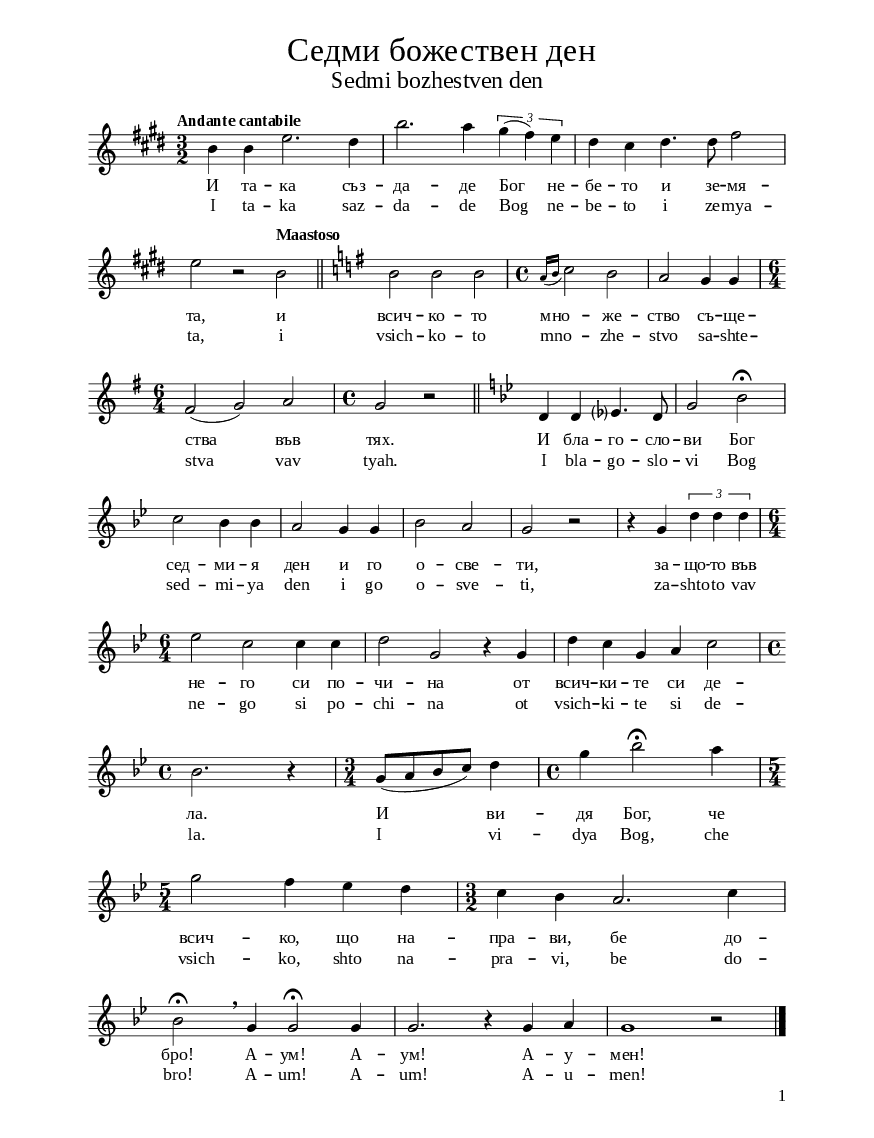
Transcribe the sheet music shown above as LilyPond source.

\version "2.24.0"

% include paper part and global functions
\include "include/globals.ily"

\bookpart {
  \include "include/bookpart-paper.ily"
  \score {
    \include "include/score-layout.ily"

    \new Voice \absolute {
      \clef treble
      \key e \major
      \time 3/2
      \tempo "Andante cantabile"
      \autoBeamOff
      b'4  b'4 e''2.  dis''4 | % 258
      b''2.  a''4 \tupletUp  \times 2/3 {
        \once \override Slur.positions = #'(1 . 1) gis''4 (  fis''4 )  e''4
      }
      | % 259
      dis''4  cis''4  dis''4.  dis''8
      fis''2 \break |
      e''2 r2   \tempo "Maastoso" b'2  \bar
      "||"
      \key g \major | % 261
      b'2  b'2  b'2 | % 262
      \time 4/4  |

      \grace { a'16 ([b'16] } c''2) b'2 | a'2 g'4 g'4 | \break

      \time 6/4  | % 264
      fis'2 ( g'2 ) a'2 | % 265
      \time 4/4  | % 265
      g'2 r2 \bar "||"
      \key bes \major | % 266
      d'4 d'4 es'?4. d'8 | % 267
      g'2  bes'2 ^\fermata \break | % 268
      c''2  bes'4  bes'4 | % 269
      a'2 g'4 g'4 |
      bes'2 a'2 | % 271
      g'2 r2 | % 272
      r4 g'4 \times 2/3 {
        d''4  d''4  d''4
      }
      \break | % 273
      \time 6/4  | % 273
      es''2  c''2  c''4  c''4 | % 274
      d''2 g'2 r4 g'4 | % 275
      d''4  c''4 g'4 a'4  c''2
      \break | % 276
      \time 4/4  | % 276
      bes'2. r4 | % 277
      \time 3/4  | % 277
      g'8 ( [ a'8 bes'8 c''8 ) ]
      d''4 | % 278
      \time 4/4  | % 278
      g''4  bes''2 ^\fermata  a''4 \break | % 279
      \time 5/4  | % 279
      g''2  f''4  es''4  d''4 |
      \time 3/2  |
      c''4  bes'4 a'2.  c''4 \break | % 281
      bes'2 ^\fermata \breathe g'4 g'2 ^\fermata
      g'4 | % 282
      g'2. r4 g'4 a'4 | % 283
      g'1 r2 \bar "|."
    }
    \addlyrics {
      И та -- ка съз -- да -- де
      Бог  не -- бе -- то и зе -- мя --
      та, и всич -- ко -- то
      мно -- же -- ство съ -- ще -- ства  във
      тях. И бла -- го -- сло -- ви Бог
      сед -- ми -- я ден и го о -- све --
      ти, за -- що -- то във не -- го си
      по -- чи -- на от всич -- ки -- те
      си де -- ла. И    ви -- дя
      Бог, че всич -- ко, що на -- пра --
      ви, бе до -- бро! А -- ум! А -- ум!
      А -- у -- мен!}
      \addlyrics {
        I ta -- ka saz -- da -- de
        Bog  ne -- be -- to i ze -- mya --
        ta, i vsich -- ko -- to
        mno -- zhe -- stvo sa -- shte -- stva  vav
        tyah. I bla -- go -- slo -- vi Bog
        sed -- mi -- ya den i go o -- sve --
        ti, za -- shto -- to vav ne -- go si
        po -- chi -- na ot vsich -- ki -- te
        si de -- la. I    vi -- dya
        Bog, che vsich -- ko, shto na -- pra --
        vi, be do -- bro! A -- um! A -- um!
        A -- u -- men!}


        \header {
          title = \titleFunc " Седми божествен ден" "Sedmi bozhestven den"
        }

        \midi{}

      } % score
      \pageBreak

      % include foreign translation(s) of the song
      \version "2.24.0"

\markup \fill-line { \fontsize #deTitleFontSize "Siebter göttlicher Tag" }
\markup \null
\markup \null
\markup \fontsize #deCoupletFontSize {
  \hspace #7
  \override #`(baseline-skip . ,deCoupletBaselineSkip)

  \column {
    


    \line { " " So wurden vollendet Himmel und Erde mit ihrem ganzen Heer.}

    \line { " " Und Gott segnete den siebenten Tag und heiligte}

    \line { " "ihn, weil er an ihm ruhte von allen seinen Werken.}

    \line { " "Und Gott sah an alles, was er gemacht hatte, und}

    \line { " "siehe, es war gut.}

    \line { " "Aoum, Aoum, Aoumen.}


  }
}

    } % bookpart

    % Più mosso
    %
